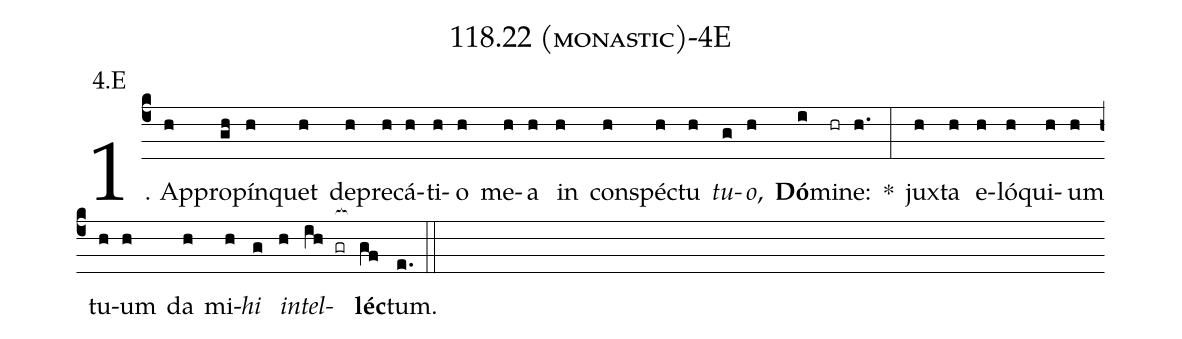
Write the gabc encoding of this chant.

name: 118.22 (monastic)-4E;
annotation: 4.E;
%%
(c4)1. Ap(h)pro(gh)pín(h)quet(h) de(h)pre(h)cá(h)ti(h)o(h) me(h)a(h) in(h) con(h)spéc(h)tu(h) <i>tu</i>(g)<i>o</i>,(h) <b>Dó</b>(i)mi(hr)ne:(h.) *(:) jux(h)ta(h) e(h)ló(h)qui(h)um(h) tu(h)um(h) da(h) mi(h)<i>hi</i>(g) <i>in</i>(h)<i>tel</i>(ih gr[ocb:1{])<b>léc</b>(gf[ocb:0}])tum.(e.) (::)
